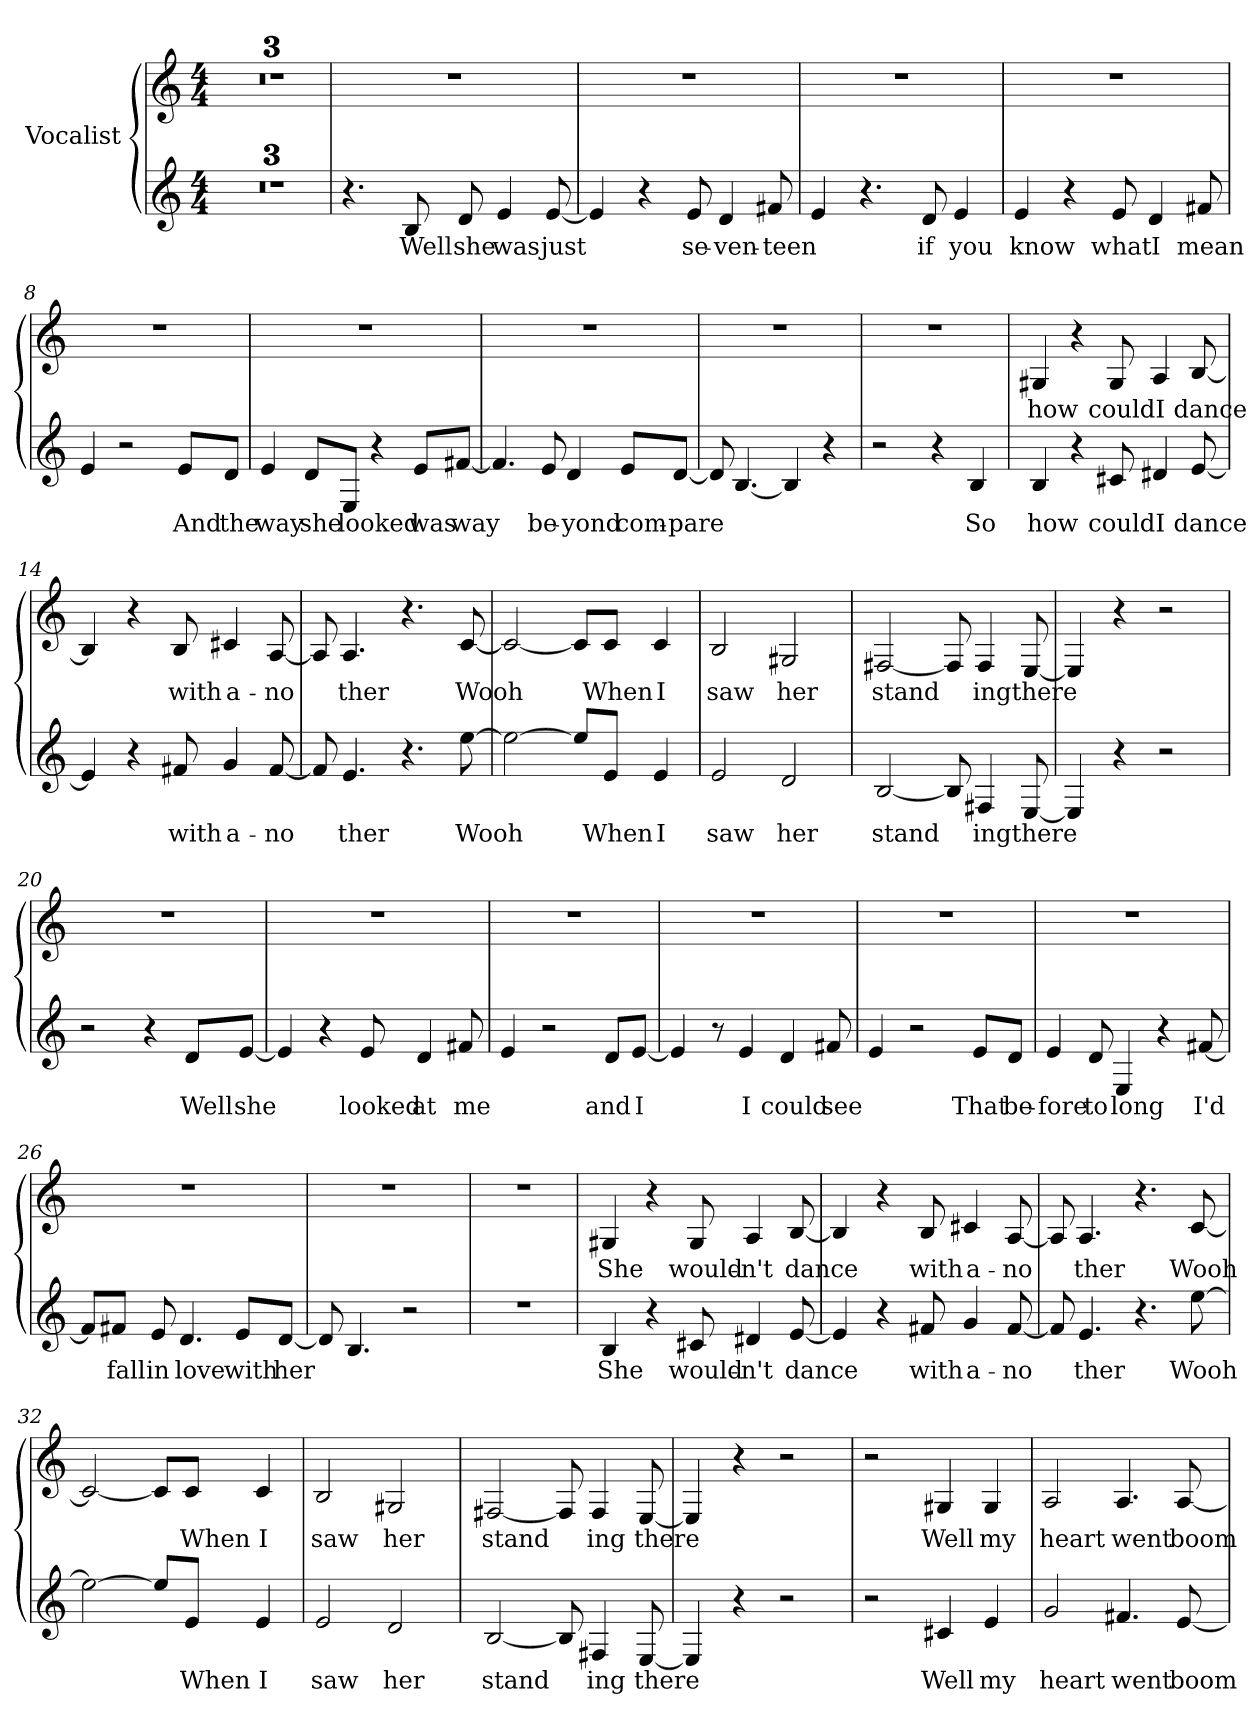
**kern	**text	**kern	**text
*part1	*part1	*part1	*part1
*staff2	*staff2	*staff1	*staff1
*I"Vocalist	*	*	*
*clefG2	*	*clefG2	*
*M4/4	*	*M4/4	*
=1	=1	=1	=1
*clefG2	*	*clefG2	*
*M4/4	*	*M4/4	*
1r	.	1r	.
=2	=2	=2	=2
1r	.	1r	.
=3	=3	=3	=3
1r	.	1r	.
=4	=4	=4	=4
4.r	.	1r	.
8B	Well	.	.
8d	she	.	.
4e	was	.	.
[8e	just	.	.
=5	=5	=5	=5
4e]	_	1r	.
4r	.	.	.
8e	se-	.	.
4d	-ven-	.	.
8f#X	-teen	.	.
=6	=6	=6	=6
4e	_	1r	.
4.r	.	.	.
8d	if	.	.
4e	you	.	.
=7	=7	=7	=7
4e	know	1r	.
4r	.	.	.
8e	what	.	.
4d	I	.	.
8f#X	mean	.	.
=8	=8	=8	=8
4e	_	1r	.
2r	.	.	.
8e/L	And	.	.
8d/J	the	.	.
=9	=9	=9	=9
4e	way	1r	.
8d/L	she	.	.
8E/J	looked	.	.
4r	.	.	.
8e/L	was	.	.
[8f#X/J	way	.	.
=10	=10	=10	=10
4.f#]	_	1r	.
8e	be-	.	.
4d	-yond	.	.
8e/L	com-	.	.
[8d/J	-pare	.	.
=11	=11	=11	=11
8d]	_	1r	.
[4.B	_	.	.
4B]	_	.	.
4r	.	.	.
=12	=12	=12	=12
2r	.	1r	.
4r	.	.	.
4B	So	.	.
=13	=13	=13	=13
4B	how	4G#X	how
4r	.	4r	.
8c#X	could	8G#	could
4d#X	I	4A	I
[8e	dance	[8B	dance
=14	=14	=14	=14
4e]	_	4B]	_
4r	.	4r	.
8f#X	with	8B	with
4g	a-	4c#X	a-
[8f#	-no-	[8A	-no-
=15	=15	=15	=15
8f#]	_	8A]	_
4.e	-ther	4.A	-ther
4.r	.	4.r	.
[8ee	Wooh	[8c	Wooh
=16	=16	=16	=16
2ee_	_	2c_	_
8ee/L]	_	8c/L]	_
8e/J	When	8c/J	When
4e	I	4c	I
=17	=17	=17	=17
2e	saw	2B	saw
2d	her	2G#X	her
=18	=18	=18	=18
[2B	stand-	[2F#X	stand-
8B]	_	8F#]	_
4F#X	-ing	4F#	-ing
[8E	there	[8E	there
=19	=19	=19	=19
4E]	_	4E]	_
4r	.	4r	.
2r	.	2r	.
=20	=20	=20	=20
2r	.	1r	.
4r	.	.	.
8d/L	Well	.	.
[8e/J	she	.	.
=21	=21	=21	=21
4e]	_	1r	.
4r	.	.	.
8e	looked	.	.
4d	at	.	.
8f#X	me	.	.
=22	=22	=22	=22
4e	_	1r	.
2r	.	.	.
8d/L	and	.	.
[8e/J	I	.	.
=23	=23	=23	=23
4e]	_	1r	.
8r	.	.	.
4e	I	.	.
4d	could	.	.
8f#X	see	.	.
=24	=24	=24	=24
4e	_	1r	.
2r	.	.	.
8e/L	That	.	.
8d/J	be-	.	.
=25	=25	=25	=25
4e	-fore	1r	.
8d	to	.	.
4E	long	.	.
4r	.	.	.
[8f#X	I'd	.	.
=26	=26	=26	=26
8f#/L]	_	1r	.
8f#X/J	fall	.	.
8e	in	.	.
4.d	love	.	.
8e/L	with	.	.
[8d/J	her	.	.
=27	=27	=27	=27
8d]	_	1r	.
4.B	_	.	.
2r	.	.	.
=28	=28	=28	=28
1r	.	1r	.
=29	=29	=29	=29
4B	She	4G#X	She
4r	.	4r	.
8c#X	would-	8G#	would-
4d#X	-n't	4A	-n't
[8e	dance	[8B	dance
=30	=30	=30	=30
4e]	_	4B]	_
4r	.	4r	.
8f#X	with	8B	with
4g	a-	4c#X	a-
[8f#	-no-	[8A	-no-
=31	=31	=31	=31
8f#]	_	8A]	_
4.e	-ther	4.A	-ther
4.r	.	4.r	.
[8ee	Wooh	[8c	Wooh
=32	=32	=32	=32
2ee_	_	2c_	_
8ee/L]	_	8c/L]	_
8e/J	When	8c/J	When
4e	I	4c	I
=33	=33	=33	=33
2e	saw	2B	saw
2d	her	2G#X	her
=34	=34	=34	=34
[2B	stand-	[2F#X	stand-
8B]	_	8F#]	_
4F#X	-ing	4F#	-ing
[8E	there	[8E	there
=35	=35	=35	=35
4E]	_	4E]	_
4r	.	4r	.
2r	.	2r	.
=36	=36	=36	=36
2r	.	2r	.
4c#X	Well	4G#X	Well
4e	my	4G#	my
=37	=37	=37	=37
2g	heart	2A	heart
4.f#X	went	4.A	went
[8e	boom	[8A	boom
=	=	=	=
*-	*-	*-	*-
